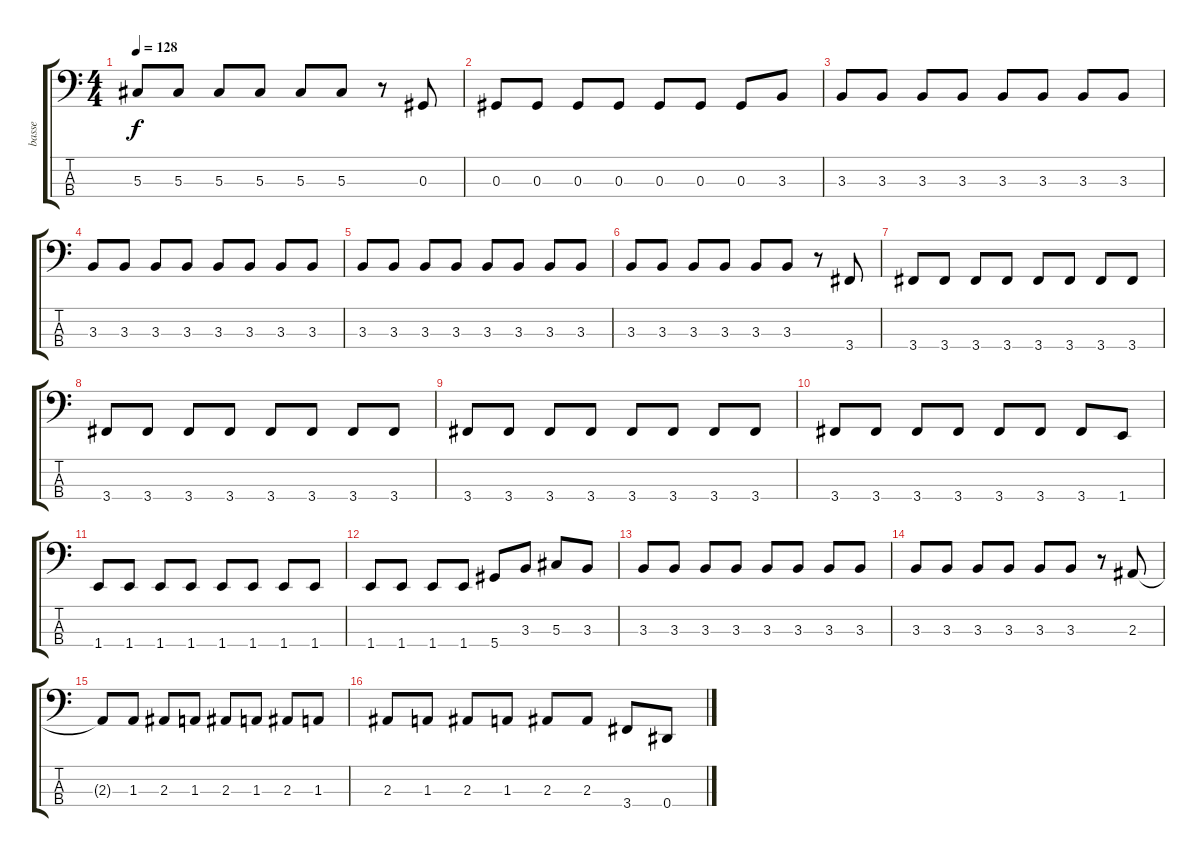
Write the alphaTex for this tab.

\track ("basse" "basse") {instrument electricbasspick}
\staff {score tabs}
\tuning (Gb2 Db2 Ab1 Eb1) {hide}
\ts (4 4)
\tempo 128
\clef f4
\ks c
5.3.8{dy f} 5.3.8 5.3.8 5.3.8 5.3.8 5.3.8 r.8 0.3.8 |
0.3.8 0.3.8 0.3.8 0.3.8 0.3.8 0.3.8 0.3.8 3.3.8 |
3.3.8 3.3.8 3.3.8 3.3.8 3.3.8 3.3.8 3.3.8 3.3.8 |
3.3.8 3.3.8 3.3.8 3.3.8 3.3.8 3.3.8 3.3.8 3.3.8 |
3.3.8 3.3.8 3.3.8 3.3.8 3.3.8 3.3.8 3.3.8 3.3.8 |
3.3.8 3.3.8 3.3.8 3.3.8 3.3.8 3.3.8 r.8 3.4.8 |
3.4.8 3.4.8 3.4.8 3.4.8 3.4.8 3.4.8 3.4.8 3.4.8 |
3.4.8 3.4.8 3.4.8 3.4.8 3.4.8 3.4.8 3.4.8 3.4.8 |
3.4.8 3.4.8 3.4.8 3.4.8 3.4.8 3.4.8 3.4.8 3.4.8 |
3.4.8 3.4.8 3.4.8 3.4.8 3.4.8 3.4.8 3.4.8 1.4.8 |
1.4.8 1.4.8 1.4.8 1.4.8 1.4.8 1.4.8 1.4.8 1.4.8 |
1.4.8 1.4.8 1.4.8 1.4.8 5.4.8 3.3.8 5.3.8 3.3.8 |
3.3.8 3.3.8 3.3.8 3.3.8 3.3.8 3.3.8 3.3.8 3.3.8 |
3.3.8 3.3.8 3.3.8 3.3.8 3.3.8 3.3.8 r.8 2.3.8 |
2.3{t}.8 1.3.8 2.3.8 1.3.8 2.3.8 1.3.8 2.3.8 1.3.8 |
2.3.8 1.3.8 2.3.8 1.3.8 2.3.8 2.3.8 3.4.8 0.4.8
